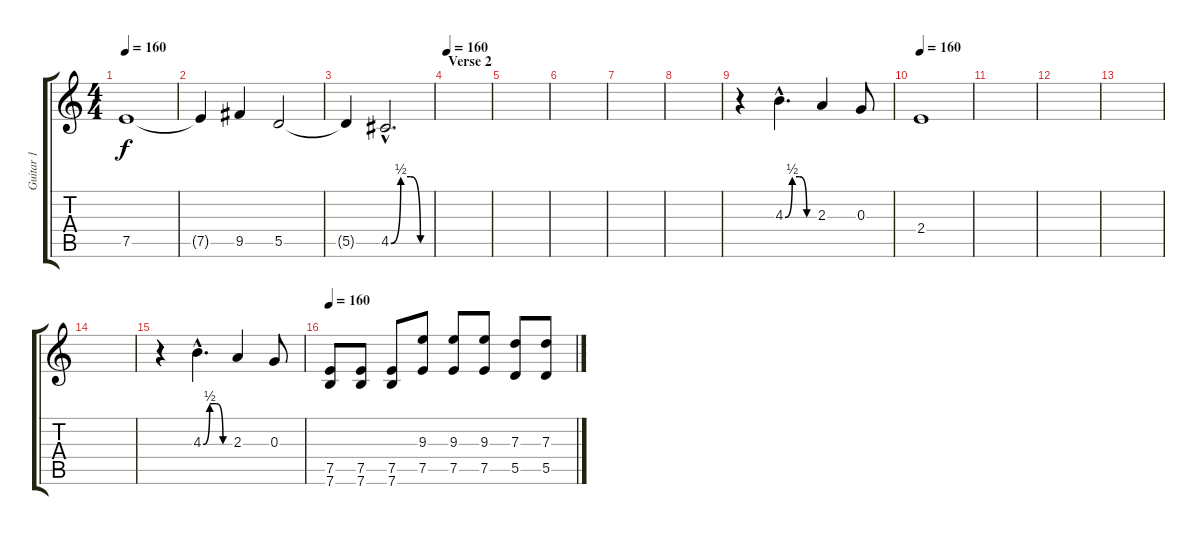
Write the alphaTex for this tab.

\track ("Guitar 1" "Guitar 1") {instrument acousticguitarnylon}
\staff {score tabs}
\tuning (E4 B3 G3 D3 A2 E2) {hide}
\ts (4 4)
\tempo 160
\clef g2
\ks c
7.5.1{dy f} |
7.5{t}.4 9.5.4 5.5.2 |
5.5{t}.4 4.5{be (custom 0 0 15 2 30 2 45 0 60 0) hac}.2{d} |
\section ("" "Verse 2")
\tempo 160
|
|
|
|
|
r.4{instrument overdrivenguitar} 4.3{be (custom 0 0 15 2 30 2 45 0 60 0) hac}.4{d} 2.3.4 0.3.8 |
\tempo 160
2.4.1{volume 0} |
|
|
|
|
r.4{volume 16 instrument overdrivenguitar} 4.3{be (custom 0 0 15 2 30 2 45 0 60 0) hac}.4{d} 2.3.4 0.3.8 |
\tempo 160
(7.5 7.6).8 (7.5 7.6).8 (7.5 7.6).8 (9.3 7.5).8 (9.3 7.5).8 (9.3 7.5).8 (7.3 5.5).8 (7.3 5.5).8
